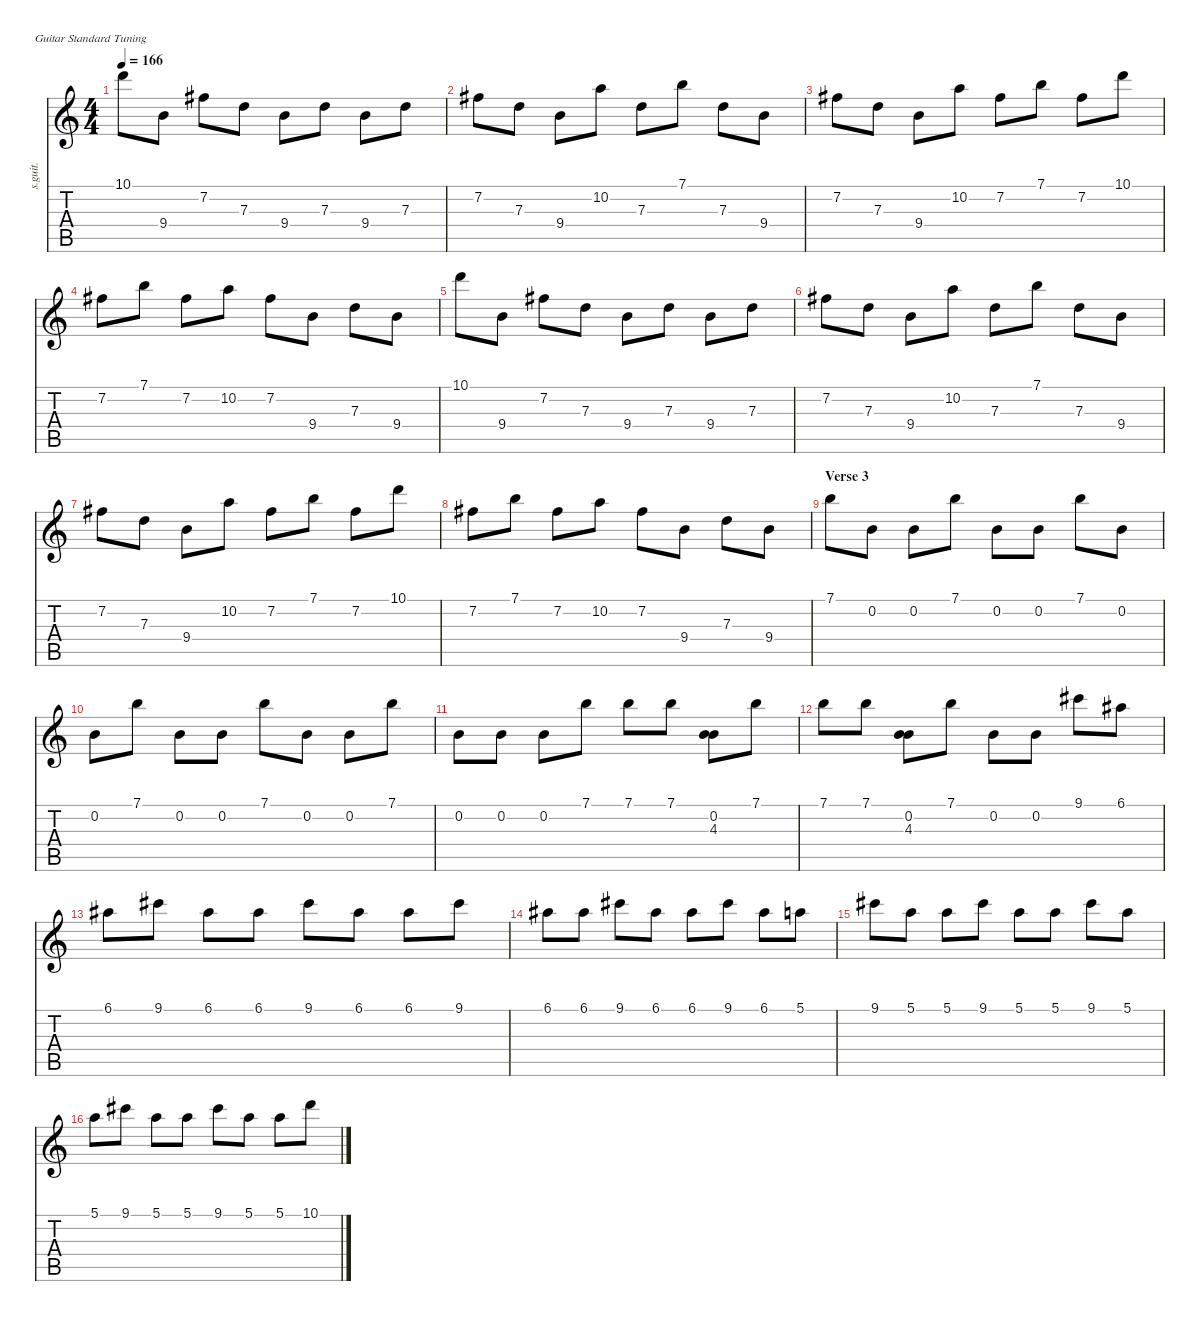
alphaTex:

\defaultSystemsLayout 4
\hideDynamics
\bracketExtendMode nobrackets
\track ("Jonny Greenwood" "s.guit.") {instrument electricguitarjazz}
\staff {score tabs}
\tuning (E4 B3 G3 D3 A2 E2)
\ts (4 4)
\tempo 166
\clef g2
\ks c
10.1.8{lyrics (0 "") lyrics (1 "") lyrics (2 "") lyrics (3 "") lyrics (4 "") dy f} 9.4.8{lyrics (0 "") lyrics (1 "") lyrics (2 "") lyrics (3 "") lyrics (4 "")} 7.2{acc #}.8{lyrics (0 "") lyrics (1 "") lyrics (2 "") lyrics (3 "") lyrics (4 "")} 7.3.8{lyrics (0 "") lyrics (1 "") lyrics (2 "") lyrics (3 "") lyrics (4 "")} 9.4.8{lyrics (0 "") lyrics (1 "") lyrics (2 "") lyrics (3 "") lyrics (4 "")} 7.3.8{lyrics (0 "") lyrics (1 "") lyrics (2 "") lyrics (3 "") lyrics (4 "")} 9.4.8{lyrics (0 "") lyrics (1 "") lyrics (2 "") lyrics (3 "") lyrics (4 "")} 7.3.8{lyrics (0 "") lyrics (1 "") lyrics (2 "") lyrics (3 "") lyrics (4 "")} |
7.2{acc #}.8{lyrics (0 "") lyrics (1 "") lyrics (2 "") lyrics (3 "") lyrics (4 "")} 7.3.8{lyrics (0 "") lyrics (1 "") lyrics (2 "") lyrics (3 "") lyrics (4 "")} 9.4.8{lyrics (0 "") lyrics (1 "") lyrics (2 "") lyrics (3 "") lyrics (4 "")} 10.2.8{lyrics (0 "") lyrics (1 "") lyrics (2 "") lyrics (3 "") lyrics (4 "")} 7.3.8{lyrics (0 "") lyrics (1 "") lyrics (2 "") lyrics (3 "") lyrics (4 "")} 7.1.8{lyrics (0 "") lyrics (1 "") lyrics (2 "") lyrics (3 "") lyrics (4 "")} 7.3.8{lyrics (0 "") lyrics (1 "") lyrics (2 "") lyrics (3 "") lyrics (4 "")} 9.4.8{lyrics (0 "") lyrics (1 "") lyrics (2 "") lyrics (3 "") lyrics (4 "")} |
7.2{acc #}.8{lyrics (0 "") lyrics (1 "") lyrics (2 "") lyrics (3 "") lyrics (4 "")} 7.3.8{lyrics (0 "") lyrics (1 "") lyrics (2 "") lyrics (3 "") lyrics (4 "")} 9.4.8{lyrics (0 "") lyrics (1 "") lyrics (2 "") lyrics (3 "") lyrics (4 "")} 10.2.8{lyrics (0 "") lyrics (1 "") lyrics (2 "") lyrics (3 "") lyrics (4 "")} 7.2{acc #}.8{lyrics (0 "") lyrics (1 "") lyrics (2 "") lyrics (3 "") lyrics (4 "")} 7.1.8{lyrics (0 "") lyrics (1 "") lyrics (2 "") lyrics (3 "") lyrics (4 "")} 7.2{acc #}.8{lyrics (0 "") lyrics (1 "") lyrics (2 "") lyrics (3 "") lyrics (4 "")} 10.1.8{lyrics (0 "") lyrics (1 "") lyrics (2 "") lyrics (3 "") lyrics (4 "")} |
7.2{acc #}.8{lyrics (0 "") lyrics (1 "") lyrics (2 "") lyrics (3 "") lyrics (4 "")} 7.1.8{lyrics (0 "") lyrics (1 "") lyrics (2 "") lyrics (3 "") lyrics (4 "")} 7.2{acc #}.8{lyrics (0 "") lyrics (1 "") lyrics (2 "") lyrics (3 "") lyrics (4 "")} 10.2.8{lyrics (0 "") lyrics (1 "") lyrics (2 "") lyrics (3 "") lyrics (4 "")} 7.2{acc #}.8{lyrics (0 "") lyrics (1 "") lyrics (2 "") lyrics (3 "") lyrics (4 "")} 9.4.8{lyrics (0 "") lyrics (1 "") lyrics (2 "") lyrics (3 "") lyrics (4 "")} 7.3.8{lyrics (0 "") lyrics (1 "") lyrics (2 "") lyrics (3 "") lyrics (4 "")} 9.4.8{lyrics (0 "") lyrics (1 "") lyrics (2 "") lyrics (3 "") lyrics (4 "")} |
10.1.8{lyrics (0 "") lyrics (1 "") lyrics (2 "") lyrics (3 "") lyrics (4 "")} 9.4.8{lyrics (0 "") lyrics (1 "") lyrics (2 "") lyrics (3 "") lyrics (4 "")} 7.2{acc #}.8{lyrics (0 "") lyrics (1 "") lyrics (2 "") lyrics (3 "") lyrics (4 "")} 7.3.8{lyrics (0 "") lyrics (1 "") lyrics (2 "") lyrics (3 "") lyrics (4 "")} 9.4.8{lyrics (0 "") lyrics (1 "") lyrics (2 "") lyrics (3 "") lyrics (4 "")} 7.3.8{lyrics (0 "") lyrics (1 "") lyrics (2 "") lyrics (3 "") lyrics (4 "")} 9.4.8{lyrics (0 "") lyrics (1 "") lyrics (2 "") lyrics (3 "") lyrics (4 "")} 7.3.8{lyrics (0 "") lyrics (1 "") lyrics (2 "") lyrics (3 "") lyrics (4 "")} |
7.2{acc #}.8{lyrics (0 "") lyrics (1 "") lyrics (2 "") lyrics (3 "") lyrics (4 "")} 7.3.8{lyrics (0 "") lyrics (1 "") lyrics (2 "") lyrics (3 "") lyrics (4 "")} 9.4.8{lyrics (0 "") lyrics (1 "") lyrics (2 "") lyrics (3 "") lyrics (4 "")} 10.2.8{lyrics (0 "") lyrics (1 "") lyrics (2 "") lyrics (3 "") lyrics (4 "")} 7.3.8{lyrics (0 "") lyrics (1 "") lyrics (2 "") lyrics (3 "") lyrics (4 "")} 7.1.8{lyrics (0 "") lyrics (1 "") lyrics (2 "") lyrics (3 "") lyrics (4 "")} 7.3.8{lyrics (0 "") lyrics (1 "") lyrics (2 "") lyrics (3 "") lyrics (4 "")} 9.4.8{lyrics (0 "") lyrics (1 "") lyrics (2 "") lyrics (3 "") lyrics (4 "")} |
7.2{acc #}.8{lyrics (0 "") lyrics (1 "") lyrics (2 "") lyrics (3 "") lyrics (4 "")} 7.3.8{lyrics (0 "") lyrics (1 "") lyrics (2 "") lyrics (3 "") lyrics (4 "")} 9.4.8{lyrics (0 "") lyrics (1 "") lyrics (2 "") lyrics (3 "") lyrics (4 "")} 10.2.8{lyrics (0 "") lyrics (1 "") lyrics (2 "") lyrics (3 "") lyrics (4 "")} 7.2{acc #}.8{lyrics (0 "") lyrics (1 "") lyrics (2 "") lyrics (3 "") lyrics (4 "")} 7.1.8{lyrics (0 "") lyrics (1 "") lyrics (2 "") lyrics (3 "") lyrics (4 "")} 7.2{acc #}.8{lyrics (0 "") lyrics (1 "") lyrics (2 "") lyrics (3 "") lyrics (4 "")} 10.1.8{lyrics (0 "") lyrics (1 "") lyrics (2 "") lyrics (3 "") lyrics (4 "")} |
7.2{acc #}.8{lyrics (0 "") lyrics (1 "") lyrics (2 "") lyrics (3 "") lyrics (4 "")} 7.1.8{lyrics (0 "") lyrics (1 "") lyrics (2 "") lyrics (3 "") lyrics (4 "")} 7.2{acc #}.8{lyrics (0 "") lyrics (1 "") lyrics (2 "") lyrics (3 "") lyrics (4 "")} 10.2.8{lyrics (0 "") lyrics (1 "") lyrics (2 "") lyrics (3 "") lyrics (4 "")} 7.2{acc #}.8{lyrics (0 "") lyrics (1 "") lyrics (2 "") lyrics (3 "") lyrics (4 "")} 9.4.8{lyrics (0 "") lyrics (1 "") lyrics (2 "") lyrics (3 "") lyrics (4 "")} 7.3.8{lyrics (0 "") lyrics (1 "") lyrics (2 "") lyrics (3 "") lyrics (4 "")} 9.4.8{lyrics (0 "") lyrics (1 "") lyrics (2 "") lyrics (3 "") lyrics (4 "")} |
\section ("" "Verse 3")
7.1.8{lyrics (0 "") lyrics (1 "") lyrics (2 "") lyrics (3 "") lyrics (4 "")} 0.2.8{lyrics (0 "") lyrics (1 "") lyrics (2 "") lyrics (3 "") lyrics (4 "")} 0.2.8{lyrics (0 "") lyrics (1 "") lyrics (2 "") lyrics (3 "") lyrics (4 "")} 7.1.8{lyrics (0 "") lyrics (1 "") lyrics (2 "") lyrics (3 "") lyrics (4 "")} 0.2.8{lyrics (0 "") lyrics (1 "") lyrics (2 "") lyrics (3 "") lyrics (4 "")} 0.2.8{lyrics (0 "") lyrics (1 "") lyrics (2 "") lyrics (3 "") lyrics (4 "")} 7.1.8{lyrics (0 "") lyrics (1 "") lyrics (2 "") lyrics (3 "") lyrics (4 "")} 0.2.8{lyrics (0 "") lyrics (1 "") lyrics (2 "") lyrics (3 "") lyrics (4 "")} |
0.2.8{lyrics (0 "") lyrics (1 "") lyrics (2 "") lyrics (3 "") lyrics (4 "")} 7.1.8{lyrics (0 "") lyrics (1 "") lyrics (2 "") lyrics (3 "") lyrics (4 "")} 0.2.8{lyrics (0 "") lyrics (1 "") lyrics (2 "") lyrics (3 "") lyrics (4 "")} 0.2.8{lyrics (0 "") lyrics (1 "") lyrics (2 "") lyrics (3 "") lyrics (4 "")} 7.1.8{lyrics (0 "") lyrics (1 "") lyrics (2 "") lyrics (3 "") lyrics (4 "")} 0.2.8{lyrics (0 "") lyrics (1 "") lyrics (2 "") lyrics (3 "") lyrics (4 "")} 0.2.8{lyrics (0 "") lyrics (1 "") lyrics (2 "") lyrics (3 "") lyrics (4 "")} 7.1.8{lyrics (0 "") lyrics (1 "") lyrics (2 "") lyrics (3 "") lyrics (4 "")} |
0.2.8{lyrics (0 "") lyrics (1 "") lyrics (2 "") lyrics (3 "") lyrics (4 "")} 0.2.8{lyrics (0 "") lyrics (1 "") lyrics (2 "") lyrics (3 "") lyrics (4 "")} 0.2.8{lyrics (0 "") lyrics (1 "") lyrics (2 "") lyrics (3 "") lyrics (4 "")} 7.1.8{lyrics (0 "") lyrics (1 "") lyrics (2 "") lyrics (3 "") lyrics (4 "")} 7.1.8{lyrics (0 "") lyrics (1 "") lyrics (2 "") lyrics (3 "") lyrics (4 "")} 7.1.8{lyrics (0 "") lyrics (1 "") lyrics (2 "") lyrics (3 "") lyrics (4 "")} (0.2 4.3).8{lyrics (0 "") lyrics (1 "") lyrics (2 "") lyrics (3 "") lyrics (4 "")} 7.1.8{lyrics (0 "") lyrics (1 "") lyrics (2 "") lyrics (3 "") lyrics (4 "")} |
7.1.8{lyrics (0 "") lyrics (1 "") lyrics (2 "") lyrics (3 "") lyrics (4 "")} 7.1.8{lyrics (0 "") lyrics (1 "") lyrics (2 "") lyrics (3 "") lyrics (4 "")} (0.2 4.3).8{lyrics (0 "") lyrics (1 "") lyrics (2 "") lyrics (3 "") lyrics (4 "")} 7.1.8{lyrics (0 "") lyrics (1 "") lyrics (2 "") lyrics (3 "") lyrics (4 "")} 0.2.8{lyrics (0 "") lyrics (1 "") lyrics (2 "") lyrics (3 "") lyrics (4 "")} 0.2.8{lyrics (0 "") lyrics (1 "") lyrics (2 "") lyrics (3 "") lyrics (4 "")} 9.1{acc #}.8{lyrics (0 "") lyrics (1 "") lyrics (2 "") lyrics (3 "") lyrics (4 "")} 6.1{acc #}.8{lyrics (0 "") lyrics (1 "") lyrics (2 "") lyrics (3 "") lyrics (4 "")} |
6.1{acc #}.8{lyrics (0 "") lyrics (1 "") lyrics (2 "") lyrics (3 "") lyrics (4 "")} 9.1{acc #}.8{lyrics (0 "") lyrics (1 "") lyrics (2 "") lyrics (3 "") lyrics (4 "")} 6.1{acc #}.8{lyrics (0 "") lyrics (1 "") lyrics (2 "") lyrics (3 "") lyrics (4 "")} 6.1{acc #}.8{lyrics (0 "") lyrics (1 "") lyrics (2 "") lyrics (3 "") lyrics (4 "")} 9.1{acc #}.8{lyrics (0 "") lyrics (1 "") lyrics (2 "") lyrics (3 "") lyrics (4 "")} 6.1{acc #}.8{lyrics (0 "") lyrics (1 "") lyrics (2 "") lyrics (3 "") lyrics (4 "")} 6.1{acc #}.8{lyrics (0 "") lyrics (1 "") lyrics (2 "") lyrics (3 "") lyrics (4 "")} 9.1{acc #}.8{lyrics (0 "") lyrics (1 "") lyrics (2 "") lyrics (3 "") lyrics (4 "")} |
6.1{acc #}.8{lyrics (0 "") lyrics (1 "") lyrics (2 "") lyrics (3 "") lyrics (4 "")} 6.1{acc #}.8{lyrics (0 "") lyrics (1 "") lyrics (2 "") lyrics (3 "") lyrics (4 "")} 9.1{acc #}.8{lyrics (0 "") lyrics (1 "") lyrics (2 "") lyrics (3 "") lyrics (4 "")} 6.1{acc #}.8{lyrics (0 "") lyrics (1 "") lyrics (2 "") lyrics (3 "") lyrics (4 "")} 6.1{acc #}.8{lyrics (0 "") lyrics (1 "") lyrics (2 "") lyrics (3 "") lyrics (4 "")} 9.1{acc #}.8{lyrics (0 "") lyrics (1 "") lyrics (2 "") lyrics (3 "") lyrics (4 "")} 6.1{acc #}.8{lyrics (0 "") lyrics (1 "") lyrics (2 "") lyrics (3 "") lyrics (4 "")} 5.1.8{lyrics (0 "") lyrics (1 "") lyrics (2 "") lyrics (3 "") lyrics (4 "")} |
9.1{acc #}.8{lyrics (0 "") lyrics (1 "") lyrics (2 "") lyrics (3 "") lyrics (4 "")} 5.1.8{lyrics (0 "") lyrics (1 "") lyrics (2 "") lyrics (3 "") lyrics (4 "")} 5.1.8{lyrics (0 "") lyrics (1 "") lyrics (2 "") lyrics (3 "") lyrics (4 "")} 9.1{acc #}.8{lyrics (0 "") lyrics (1 "") lyrics (2 "") lyrics (3 "") lyrics (4 "")} 5.1.8{lyrics (0 "") lyrics (1 "") lyrics (2 "") lyrics (3 "") lyrics (4 "")} 5.1.8{lyrics (0 "") lyrics (1 "") lyrics (2 "") lyrics (3 "") lyrics (4 "")} 9.1{acc #}.8{lyrics (0 "") lyrics (1 "") lyrics (2 "") lyrics (3 "") lyrics (4 "")} 5.1.8{lyrics (0 "") lyrics (1 "") lyrics (2 "") lyrics (3 "") lyrics (4 "")} |
5.1.8{lyrics (0 "") lyrics (1 "") lyrics (2 "") lyrics (3 "") lyrics (4 "")} 9.1{acc #}.8{lyrics (0 "") lyrics (1 "") lyrics (2 "") lyrics (3 "") lyrics (4 "")} 5.1.8{lyrics (0 "") lyrics (1 "") lyrics (2 "") lyrics (3 "") lyrics (4 "")} 5.1.8{lyrics (0 "") lyrics (1 "") lyrics (2 "") lyrics (3 "") lyrics (4 "")} 9.1{acc #}.8{lyrics (0 "") lyrics (1 "") lyrics (2 "") lyrics (3 "") lyrics (4 "")} 5.1.8{lyrics (0 "") lyrics (1 "") lyrics (2 "") lyrics (3 "") lyrics (4 "")} 5.1.8{lyrics (0 "") lyrics (1 "") lyrics (2 "") lyrics (3 "") lyrics (4 "")} 10.1.8{lyrics (0 "") lyrics (1 "") lyrics (2 "") lyrics (3 "") lyrics (4 "")}
